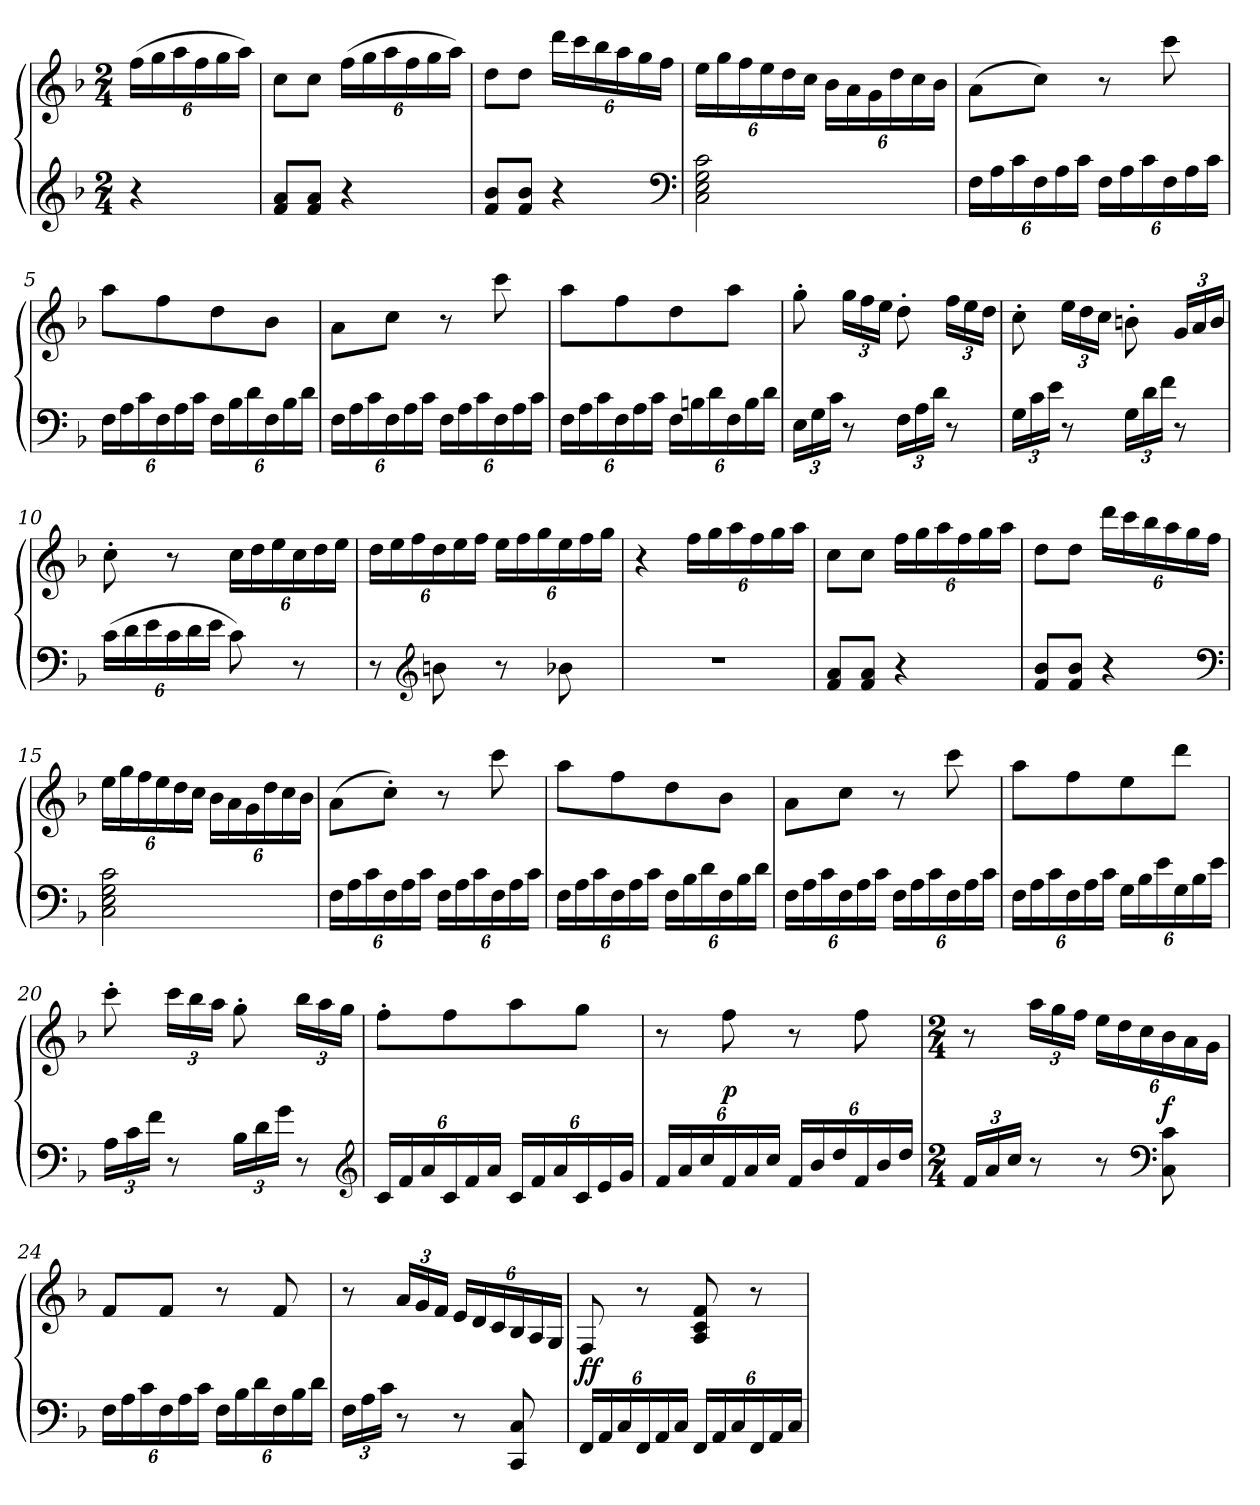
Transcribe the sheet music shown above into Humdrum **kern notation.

**kern	**kern	**dynam
*part1	*part1	*part1
*staff2	*staff1	*staff1/2
*clefG2	*clefG2	*
*k[b-]	*k[b-]	*
*M2/4	*M2/4	*
*MM120	*MM120	*
=	=	=
4r	(24ff\LL	.
.	24gg\	.
.	24aa\	.
.	24ff\	.
.	24gg\	.
.	24aa\JJ)	.
=1	=1	=1
8f/ 8a/L	8cc\L	.
8f/ 8a/J	8cc\J	.
4r	(24ff\LL	.
.	24gg\	.
.	24aa\	.
.	24ff\	.
.	24gg\	.
.	24aa\JJ)	.
=2	=2	=2
8f/ 8b-/L	8dd\L	.
8f/ 8b-/J	8dd\J	.
4r	24ddd\LL	.
.	24ccc\	.
.	24bb-\	.
.	24aa\	.
.	24gg\	.
.	24ff\JJ	.
*clefF4	*	*
=3	=3	=3
2C\ 2E\ 2G\ 2c\	24ee\LL	.
.	24gg\	.
.	24ff\	.
.	24ee\	.
.	24dd\	.
.	24cc\JJ	.
.	24b-\LL	.
.	24a\	.
.	24g\	.
.	24dd\	.
.	24cc\	.
.	24b-\JJ	.
=4	=4	=4
24F\LL	(8a\L	.
24A\	.	.
24c\	.	.
24F\	8cc\J)	.
24A\	.	.
24c\JJ	.	.
24F\LL	8r	.
24A\	.	.
24c\	.	.
24F\	8ccc\	.
24A\	.	.
24c\JJ	.	.
=5	=5	=5
24F\LL	8aa\L	.
24A\	.	.
24c\	.	.
24F\	8ff\	.
24A\	.	.
24c\JJ	.	.
24F\LL	8dd\	.
24B-\	.	.
24d\	.	.
24F\	8b-\J	.
24B-\	.	.
24d\JJ	.	.
=6	=6	=6
24F\LL	8a\L	.
24A\	.	.
24c\	.	.
24F\	8cc\J	.
24A\	.	.
24c\JJ	.	.
24F\LL	8r	.
24A\	.	.
24c\	.	.
24F\	8ccc\	.
24A\	.	.
24c\JJ	.	.
=7	=7	=7
24F\LL	8aa\L	.
24A\	.	.
24c\	.	.
24F\	8ff\	.
24A\	.	.
24c\JJ	.	.
24F\LL	8dd\	.
24Bn\	.	.
24d\	.	.
24F\	8aa\J	.
24B\	.	.
24d\JJ	.	.
=8	=8	=8
24E\LL	8gg'\	.
24G\	.	.
24c\JJ	.	.
8r	24gg\LL	.
.	24ff\	.
.	24ee\JJ	.
24F\LL	8dd'\	.
24A\	.	.
24d\JJ	.	.
8r	24ff\LL	.
.	24ee\	.
.	24dd\JJ	.
=9	=9	=9
24G\LL	8cc'\	.
24c\	.	.
24e\JJ	.	.
8r	24ee\LL	.
.	24dd\	.
.	24cc\JJ	.
24G\LL	8bn'\	.
24d\	.	.
24f\JJ	.	.
8r	24g/LL	.
.	24a/	.
.	24b/JJ	.
=10	=10	=10
(24c\LL	8cc'\	.
24d\	.	.
24e\	.	.
24c\	8r	.
24d\	.	.
24e\JJ	.	.
8c\)	24cc\LL	.
.	24dd\	.
.	24ee\	.
8r	24cc\	.
.	24dd\	.
.	24ee\JJ	.
=11	=11	=11
8r	24dd\LL	.
.	24ee\	.
.	24ff\	.
*clefG2	*	*
8bn\	24dd\	.
.	24ee\	.
.	24ff\JJ	.
8r	24ee\LL	.
.	24ff\	.
.	24gg\	.
8b-X\	24ee\	.
.	24ff\	.
.	24gg\JJ	.
=12	=12	=12
2r	4r	.
.	24ff\LL	.
.	24gg\	.
.	24aa\	.
.	24ff\	.
.	24gg\	.
.	24aa\JJ	.
=13	=13	=13
8f/ 8a/L	8cc\L	.
8f/ 8a/J	8cc\J	.
4r	24ff\LL	.
.	24gg\	.
.	24aa\	.
.	24ff\	.
.	24gg\	.
.	24aa\JJ	.
=14	=14	=14
8f/ 8b-/L	8dd\L	.
8f/ 8b-/J	8dd\J	.
4r	24ddd\LL	.
.	24ccc\	.
.	24bb-\	.
.	24aa\	.
.	24gg\	.
.	24ff\JJ	.
*clefF4	*	*
=15	=15	=15
2C\ 2E\ 2G\ 2c\	24ee\LL	.
.	24gg\	.
.	24ff\	.
.	24ee\	.
.	24dd\	.
.	24cc\JJ	.
.	24b-\LL	.
.	24a\	.
.	24g\	.
.	24dd\	.
.	24cc\	.
.	24b-\JJ	.
=16	=16	=16
24F\LL	(8a\L	.
24A\	.	.
24c\	.	.
24F\	8cc'\J)	.
24A\	.	.
24c\JJ	.	.
24F\LL	8r	.
24A\	.	.
24c\	.	.
24F\	8ccc\	.
24A\	.	.
24c\JJ	.	.
=17	=17	=17
24F\LL	8aa\L	.
24A\	.	.
24c\	.	.
24F\	8ff\	.
24A\	.	.
24c\JJ	.	.
24F\LL	8dd\	.
24B-\	.	.
24d\	.	.
24F\	8b-\J	.
24B-\	.	.
24d\JJ	.	.
=18	=18	=18
24F\LL	8a\L	.
24A\	.	.
24c\	.	.
24F\	8cc\J	.
24A\	.	.
24c\JJ	.	.
24F\LL	8r	.
24A\	.	.
24c\	.	.
24F\	8ccc\	.
24A\	.	.
24c\JJ	.	.
=19	=19	=19
24F\LL	8aa\L	.
24A\	.	.
24c\	.	.
24F\	8ff\	.
24A\	.	.
24c\JJ	.	.
24G\LL	8ee\	.
24B-\	.	.
24e\	.	.
24G\	8ddd\J	.
24B-\	.	.
24e\JJ	.	.
=20	=20	=20
24A\LL	8ccc'\	.
24c\	.	.
24f\JJ	.	.
8r	24ccc\LL	.
.	24bb-\	.
.	24aa\JJ	.
24B-\LL	8gg'\	.
24d\	.	.
24g\JJ	.	.
8r	24bb-\LL	.
.	24aa\	.
.	24gg\JJ	.
*clefG2	*	*
=21	=21	=21
24c/LL	8ff'\L	.
24f/	.	.
24a/	.	.
24c/	8ff\	.
24f/	.	.
24a/JJ	.	.
24c/LL	8aa\	.
24f/	.	.
24a/	.	.
24c/	8gg\J	.
24e/	.	.
24g/JJ	.	.
=22	=22	=22
24f/LL	8r	.
24a/	.	.
24cc/	.	.
24f/	8ff\	p
24a/	.	.
24cc/JJ	.	.
24f/LL	8r	.
24b-/	.	.
24dd/	.	.
24f/	8ff\	.
24b-/	.	.
24dd/JJ	.	.
=23	=23	=23
*M2/4	*M2/4	*
24f/LL	8r	.
24a/	.	.
24cc/JJ	.	.
8r	24aa\LL	.
.	24gg\	.
.	24ff\JJ	.
8r	24ee\LL	.
.	24dd\	.
.	24cc\	.
*clefF4	*	*
8C\ 8c\	24b-\	f
.	24a\	.
.	24g\JJ	.
=24	=24	=24
24F\LL	8f/L	.
24A\	.	.
24c\	.	.
24F\	8f/J	.
24A\	.	.
24c\JJ	.	.
24F\LL	8r	.
24B-\	.	.
24d\	.	.
24F\	8f/	.
24B-\	.	.
24d\JJ	.	.
=25	=25	=25
24F\LL	8r	.
24A\	.	.
24c\JJ	.	.
8r	24a/LL	.
.	24g/	.
.	24f/JJ	.
8r	24e/LL	.
.	24d/	.
.	24c/	.
8CC/ 8C/	24B-/	.
.	24A/	.
.	24G/JJ	.
=26	=26	=26
24FF/LL	8F/	ff
24AA/	.	.
24C/	.	.
24FF/	8r	.
24AA/	.	.
24C/JJ	.	.
24FF/LL	8A/ 8c/ 8f/	.
24AA/	.	.
24C/	.	.
24FF/	8r	.
24AA/	.	.
24C/JJ	.	.
=	=	=
*-	*-	*-
